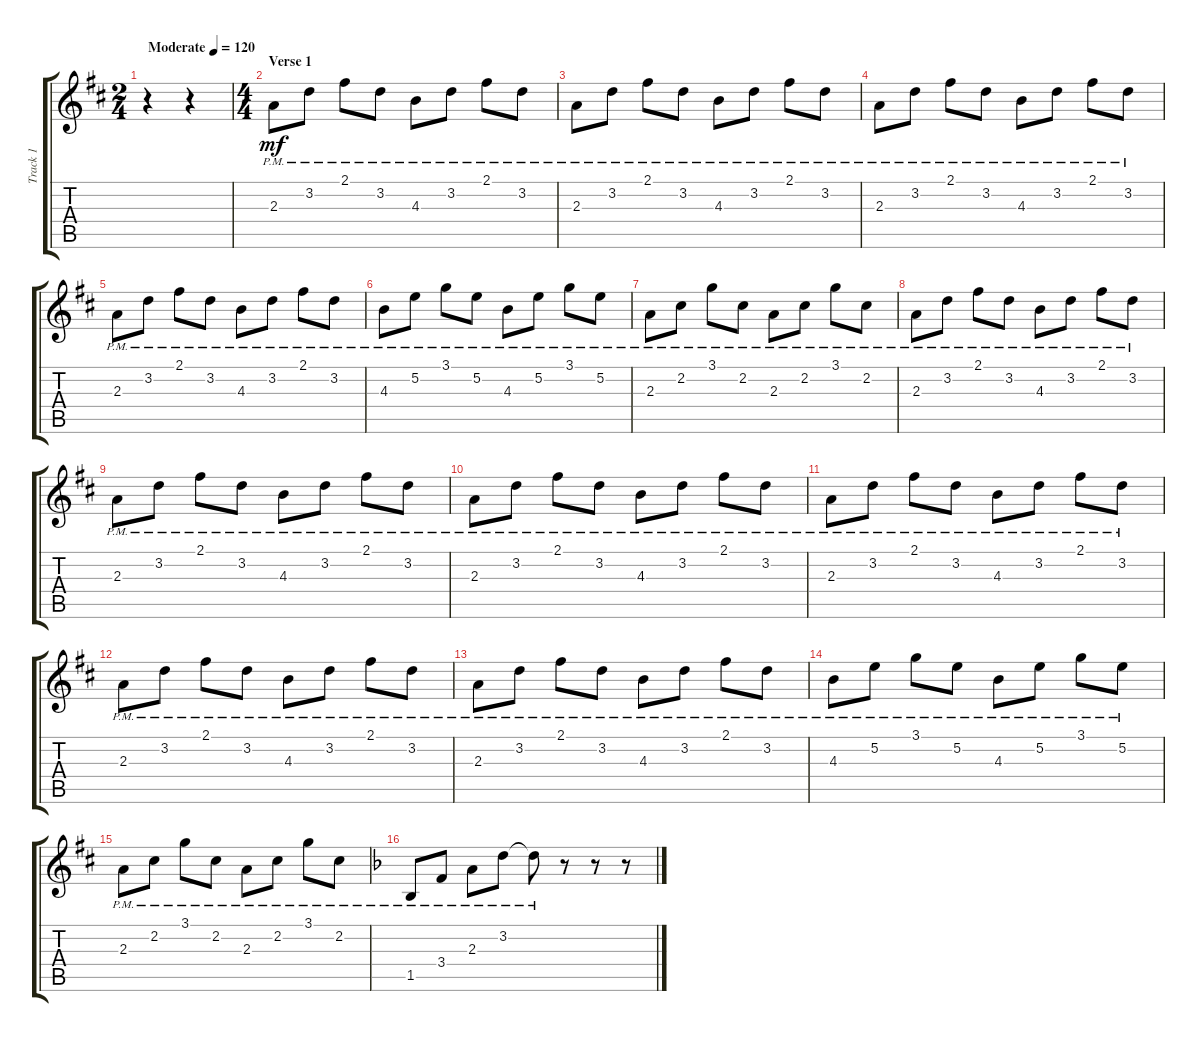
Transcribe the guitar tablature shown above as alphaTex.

\track ("Track 1" "Track 1") {instrument electricguitarjazz}
\staff {score tabs}
\tuning (E4 B3 G3 D3 A2 E2) {hide}
\ts (2 4)
\tempo (120 "Moderate")
\clef g2
\ks d
r.4{dy mf instrument electricguitarjazz} r.4 |
\ts (4 4)
\section ("" "Verse 1")
2.3{pm}.8 3.2{pm}.8 2.1{pm}.8 3.2{pm}.8 4.3{pm}.8 3.2{pm}.8 2.1{pm}.8 3.2{pm}.8 |
2.3{pm}.8 3.2{pm}.8 2.1{pm}.8 3.2{pm}.8 4.3{pm}.8 3.2{pm}.8 2.1{pm}.8 3.2{pm}.8 |
2.3{pm}.8 3.2{pm}.8 2.1{pm}.8 3.2{pm}.8 4.3{pm}.8 3.2{pm}.8 2.1{pm}.8 3.2{pm}.8 |
2.3{pm}.8 3.2{pm}.8 2.1{pm}.8 3.2{pm}.8 4.3{pm}.8 3.2{pm}.8 2.1{pm}.8 3.2{pm}.8 |
4.3{pm}.8 5.2{pm}.8 3.1{pm}.8 5.2{pm}.8 4.3{pm}.8 5.2{pm}.8 3.1{pm}.8 5.2{pm}.8 |
2.3{pm}.8 2.2{pm}.8 3.1{pm}.8 2.2{pm}.8 2.3{pm}.8 2.2{pm}.8 3.1{pm}.8 2.2{pm}.8 |
2.3{pm}.8 3.2{pm}.8 2.1{pm}.8 3.2{pm}.8 4.3{pm}.8 3.2{pm}.8 2.1{pm}.8 3.2{pm}.8 |
2.3{pm}.8 3.2{pm}.8 2.1{pm}.8 3.2{pm}.8 4.3{pm}.8 3.2{pm}.8 2.1{pm}.8 3.2{pm}.8 |
2.3{pm}.8 3.2{pm}.8 2.1{pm}.8 3.2{pm}.8 4.3{pm}.8 3.2{pm}.8 2.1{pm}.8 3.2{pm}.8 |
2.3{pm}.8 3.2{pm}.8 2.1{pm}.8 3.2{pm}.8 4.3{pm}.8 3.2{pm}.8 2.1{pm}.8 3.2{pm}.8 |
2.3{pm}.8 3.2{pm}.8 2.1{pm}.8 3.2{pm}.8 4.3{pm}.8 3.2{pm}.8 2.1{pm}.8 3.2{pm}.8 |
2.3{pm}.8 3.2{pm}.8 2.1{pm}.8 3.2{pm}.8 4.3{pm}.8 3.2{pm}.8 2.1{pm}.8 3.2{pm}.8 |
4.3{pm}.8 5.2{pm}.8 3.1{pm}.8 5.2{pm}.8 4.3{pm}.8 5.2{pm}.8 3.1{pm}.8 5.2{pm}.8 |
2.3{pm}.8 2.2{pm}.8 3.1{pm}.8 2.2{pm}.8 2.3{pm}.8 2.2{pm}.8 3.1{pm}.8 2.2{pm}.8 |
\ks f
1.5{pm}.8 3.4{pm}.8 2.3{pm}.8 3.2{pm}.8 3.2{pm t}.8 r.8 r.8 r.8
